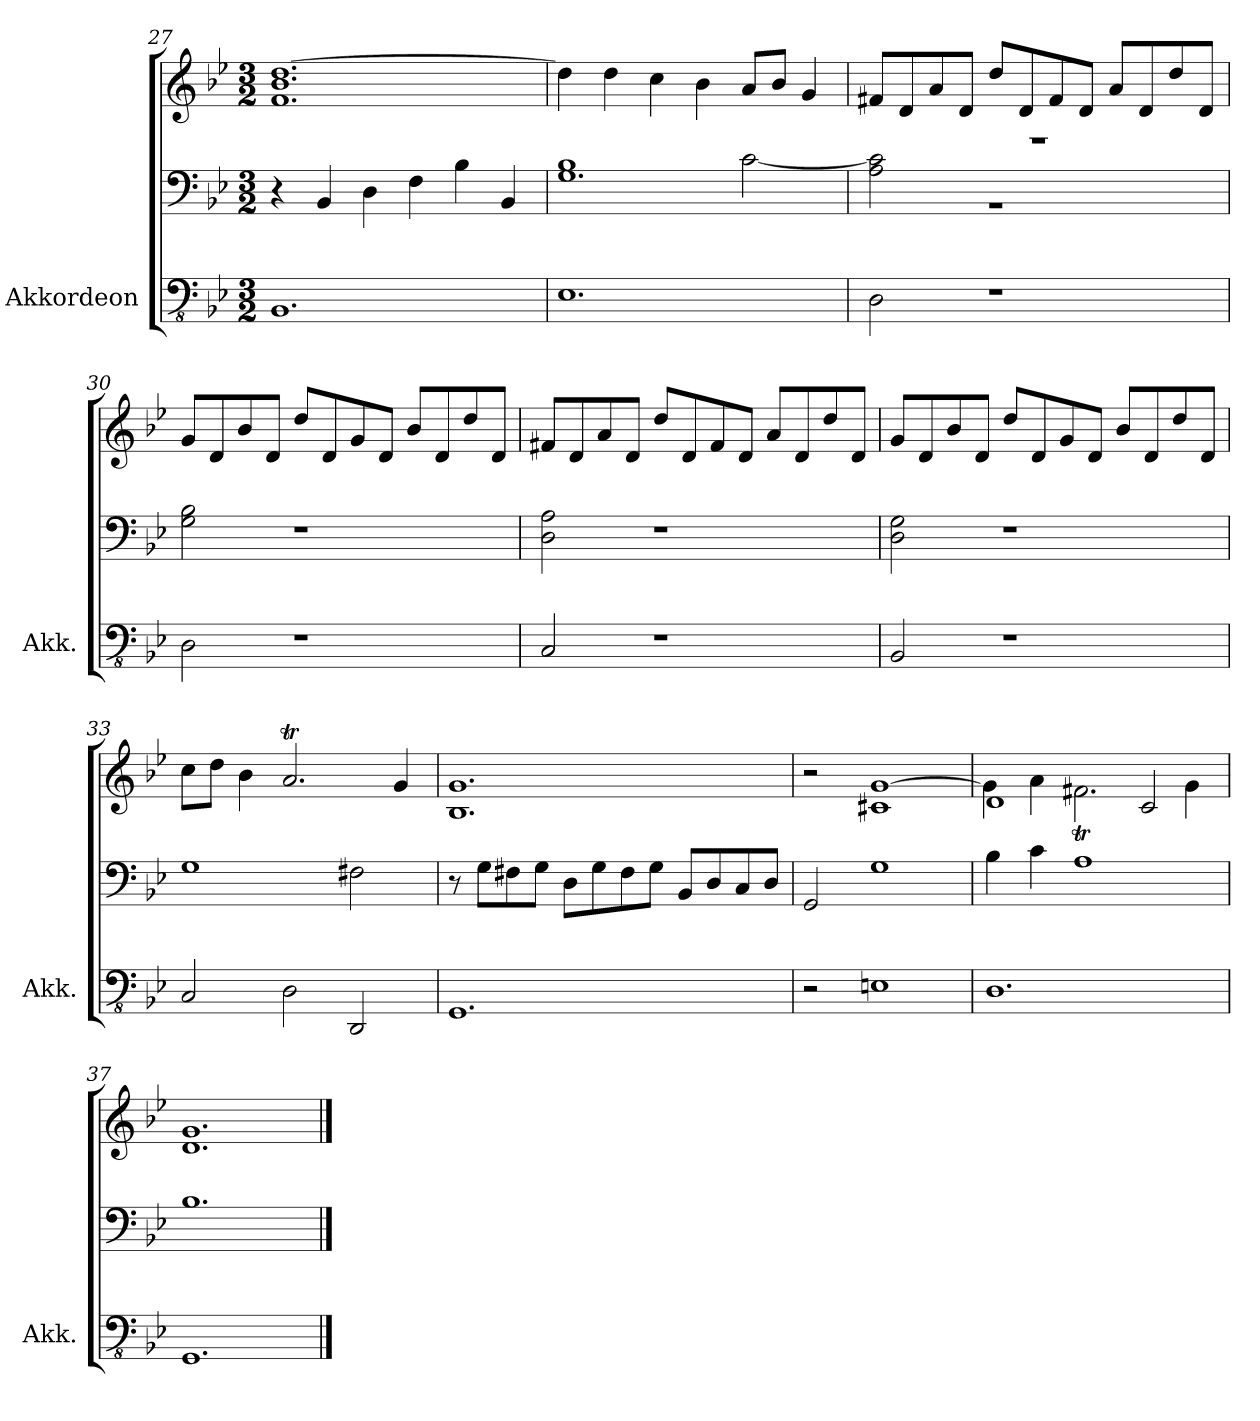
**kern	**kern	**kern
*part1	*part1	*part1
*staff3	*staff2	*staff1
*I"Akkordeon	*	*
*I'Akk.	*	*
!!LO:LB:g=z
*clefFv4	*clefF4	*clefG2
*k[b-e-]	*k[b-e-]	*k[b-e-]
*M3/2	*M3/2	*M3/2
=27	=27	=27
1.BBB-	4r	1.f 1.b- [1.dd
.	4BB-/	.
.	4D\	.
.	4F\	.
.	4B-\	.
.	4BB-/	.
=28	=28	=28
*	*^	*
1.EE-	1.G	1B-	4dd\]
.	.	.	4dd\
.	.	.	4cc\
.	.	.	4b-\
.	.	[2c\	8a/L
.	.	.	8b-/J
.	.	.	4g/
=29	=29	=29	=29
2DD\	1.r	2A\ 2c\]	8f#X/L
.	.	.	8d/
.	.	.	8a/
.	.	.	8d/J
1r	.	1r	8dd/L
.	.	.	8d/
.	.	.	8f#/
.	.	.	8d/J
.	.	.	8a/L
.	.	.	8d/
.	.	.	8dd/
.	.	.	8d/J
*	*v	*v	*
=30	=30	=30
2DD\	2G\ 2B-\	8g/L
.	.	8d/
.	.	8b-/
.	.	8d/J
1r	1r	8dd/L
.	.	8d/
.	.	8g/
.	.	8d/J
.	.	8b-/L
.	.	8d/
.	.	8dd/
.	.	8d/J
!!LO:PB:g=z
=31	=31	=31
2CC/	2D\ 2A\	8f#X/L
.	.	8d/
.	.	8a/
.	.	8d/J
1r	1r	8dd/L
.	.	8d/
.	.	8f#/
.	.	8d/J
.	.	8a/L
.	.	8d/
.	.	8dd/
.	.	8d/J
=32	=32	=32
2BBB-/	2D\ 2G\	8g/L
.	.	8d/
.	.	8b-/
.	.	8d/J
1r	1r	8dd/L
.	.	8d/
.	.	8g/
.	.	8d/J
.	.	8b-/L
.	.	8d/
.	.	8dd/
.	.	8d/J
=33	=33	=33
2CC/	1G	8cc\L
.	.	8dd\J
.	.	4b-\
2DD\	.	2.at/
2DDD/	2F#X\	.
.	.	4g/
=34	=34	=34
1.GGG	8r	1.B- 1.g
.	8G\L	.
.	8F#X\	.
.	8G\J	.
.	8D\L	.
.	8G\	.
.	8F#\	.
.	8G\J	.
.	8BB-/L	.
.	8D/	.
.	8C/	.
.	8D/J	.
!!LO:LB:g=z
=35	=35	=35
*	*	*MM140
2r	2GG/	2r
1EEn	1G	1c#X [1g
=36	=36	=36
*	*	*^
1.DD	4B-\	1d	4g\]
.	4c\	.	4a\
.	1A	.	2.f#Xt\
.	.	2c/	.
.	.	.	4g\
*	*	*v	*v
=37	=37	=37
1.GGG	1.B-	1.d 1.g
==	==	==
*-	*-	*-
